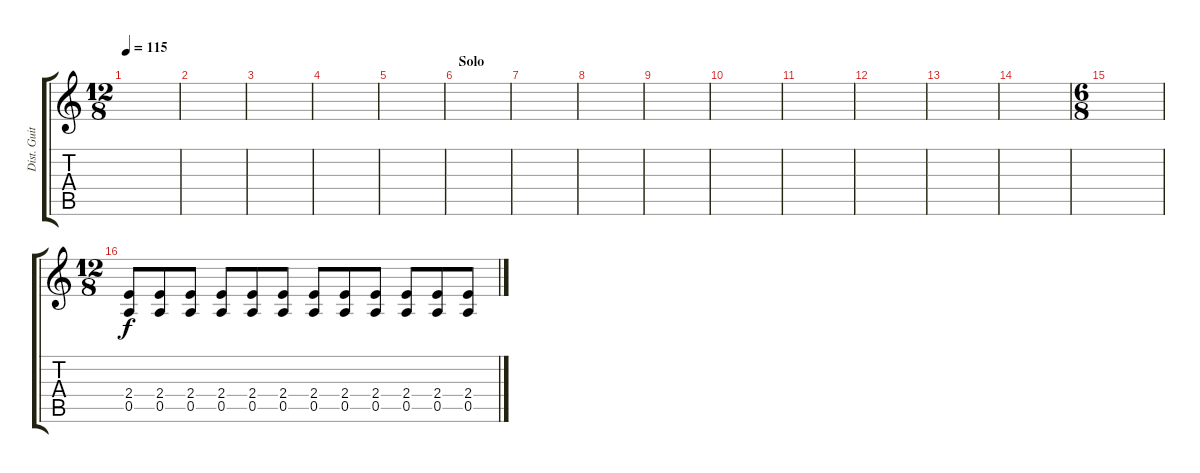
\track ("Dist. Guitar " "Dist. Guit") {instrument distortionguitar}
\staff {score tabs}
\tuning (E4 B3 G3 D3 A2 E2) {hide}
\ts (12 8)
\tempo 115
\clef g2
\ks c
|
|
|
|
|
\section ("" "Solo")
|
|
|
|
|
|
|
|
|
\ts (6 8)
|
\ts (12 8)
(2.4 0.5).8 (2.4 0.5).8 (2.4 0.5).8 (2.4 0.5).8 (2.4 0.5).8 (2.4 0.5).8 (2.4 0.5).8 (2.4 0.5).8 (2.4 0.5).8 (2.4 0.5).8 (2.4 0.5).8 (2.4 0.5).8
